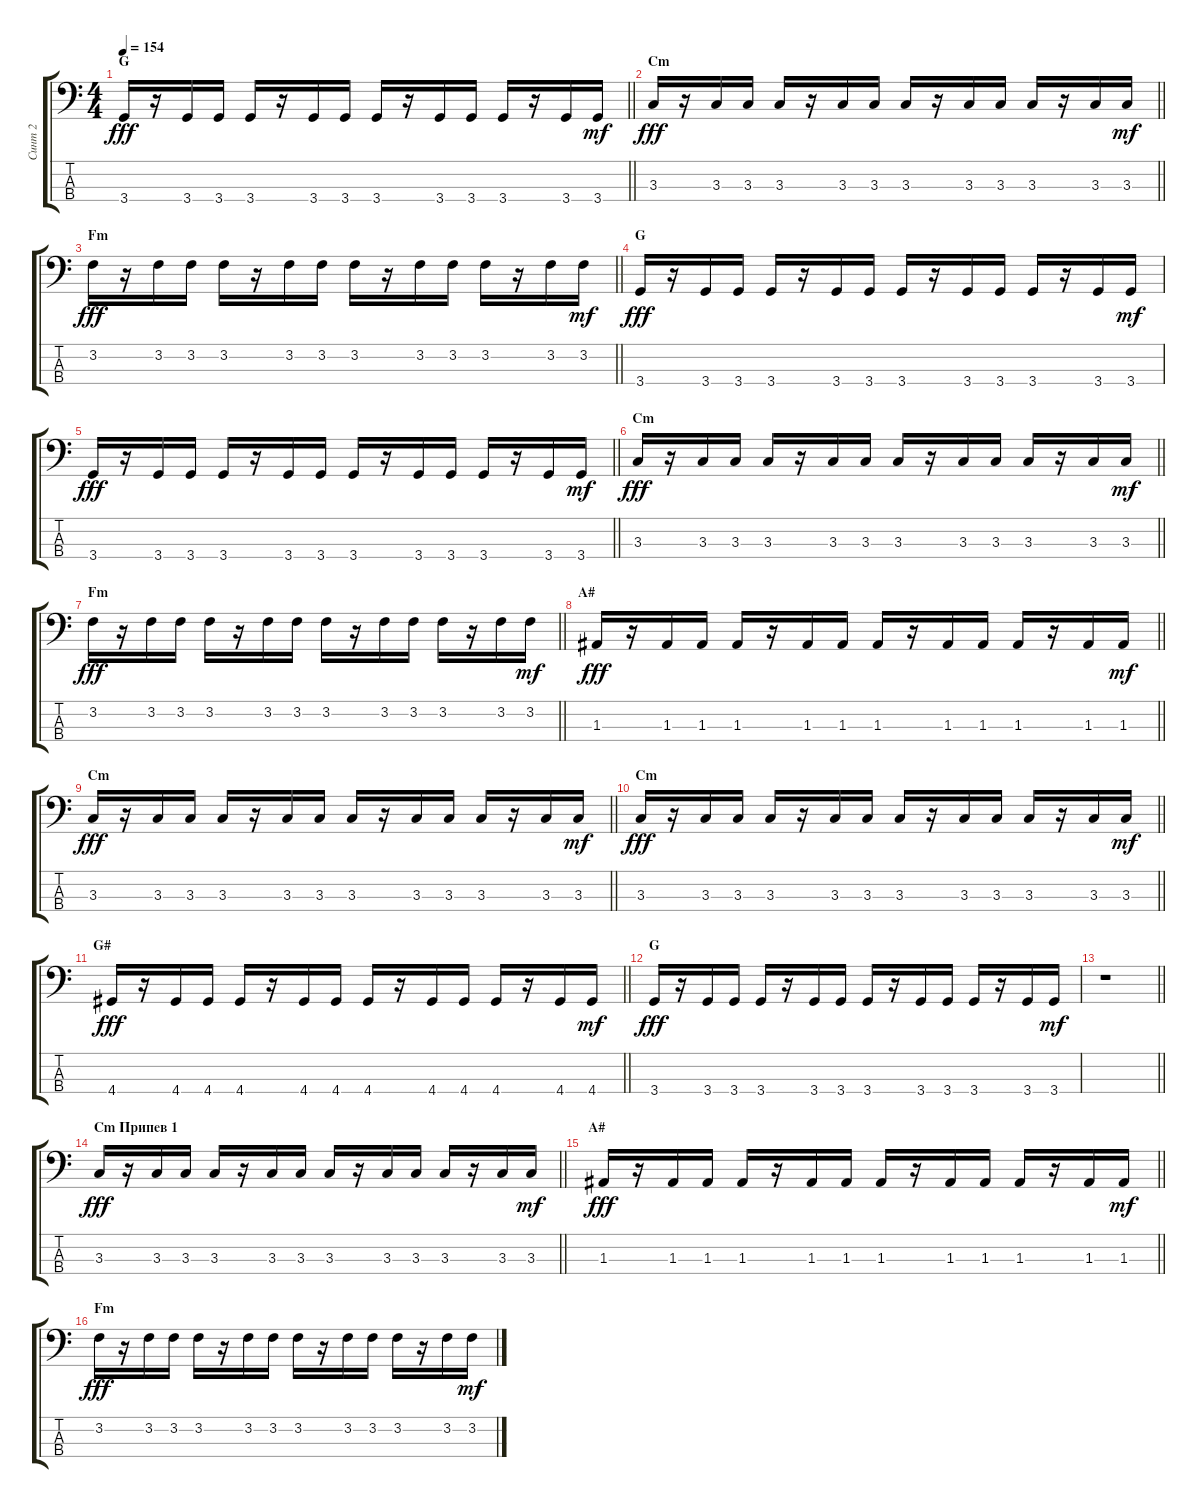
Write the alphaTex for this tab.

\track ("Синт 2" "Синт 2") {instrument synthbass2}
\staff {score tabs}
\tuning (G2 D2 A1 E1) {hide}
\ts (4 4)
\section ("" "G")
\tempo 154
\clef f4
\barLineRight lightlight
\ks c
3.4.16{dy fff} r.16 3.4.16 3.4.16 3.4.16 r.16 3.4.16 3.4.16 3.4.16 r.16 3.4.16 3.4.16 3.4.16 r.16 3.4.16 3.4.16{dy mf} |
\section ("" "Cm")
\barLineRight lightlight
3.3.16{dy fff} r.16 3.3.16 3.3.16 3.3.16 r.16 3.3.16 3.3.16 3.3.16 r.16 3.3.16 3.3.16 3.3.16 r.16 3.3.16 3.3.16{dy mf} |
\section ("" "Fm")
\barLineRight lightlight
3.2.16{dy fff} r.16 3.2.16 3.2.16 3.2.16 r.16 3.2.16 3.2.16 3.2.16 r.16 3.2.16 3.2.16 3.2.16 r.16 3.2.16 3.2.16{dy mf} |
\section ("" "G")
3.4.16{dy fff} r.16 3.4.16 3.4.16 3.4.16 r.16 3.4.16 3.4.16 3.4.16 r.16 3.4.16 3.4.16 3.4.16 r.16 3.4.16 3.4.16{dy mf} |
\barLineRight lightlight
3.4.16{dy fff} r.16 3.4.16 3.4.16 3.4.16 r.16 3.4.16 3.4.16 3.4.16 r.16 3.4.16 3.4.16 3.4.16 r.16 3.4.16 3.4.16{dy mf} |
\section ("" "Cm")
\barLineRight lightlight
3.3.16{dy fff} r.16 3.3.16 3.3.16 3.3.16 r.16 3.3.16 3.3.16 3.3.16 r.16 3.3.16 3.3.16 3.3.16 r.16 3.3.16 3.3.16{dy mf} |
\section ("" "Fm")
\barLineRight lightlight
3.2.16{dy fff} r.16 3.2.16 3.2.16 3.2.16 r.16 3.2.16 3.2.16 3.2.16 r.16 3.2.16 3.2.16 3.2.16 r.16 3.2.16 3.2.16{dy mf} |
\section ("" "A#")
\barLineRight lightlight
1.3.16{dy fff} r.16 1.3.16 1.3.16 1.3.16 r.16 1.3.16 1.3.16 1.3.16 r.16 1.3.16 1.3.16 1.3.16 r.16 1.3.16 1.3.16{dy mf} |
\section ("" "Cm")
\barLineRight lightlight
3.3.16{dy fff} r.16 3.3.16 3.3.16 3.3.16 r.16 3.3.16 3.3.16 3.3.16 r.16 3.3.16 3.3.16 3.3.16 r.16 3.3.16 3.3.16{dy mf} |
\section ("" "Cm")
\barLineRight lightlight
3.3.16{dy fff} r.16 3.3.16 3.3.16 3.3.16 r.16 3.3.16 3.3.16 3.3.16 r.16 3.3.16 3.3.16 3.3.16 r.16 3.3.16 3.3.16{dy mf} |
\section ("" "G#")
\barLineRight lightlight
4.4.16{dy fff} r.16 4.4.16 4.4.16 4.4.16 r.16 4.4.16 4.4.16 4.4.16 r.16 4.4.16 4.4.16 4.4.16 r.16 4.4.16 4.4.16{dy mf} |
\section ("" "G")
3.4.16{dy fff} r.16 3.4.16 3.4.16 3.4.16 r.16 3.4.16 3.4.16 3.4.16 r.16 3.4.16 3.4.16 3.4.16 r.16 3.4.16 3.4.16{dy mf} |
\barLineRight lightlight
r.1 |
\section ("" "Cm Припев 1")
\barLineRight lightlight
3.3.16{dy fff} r.16 3.3.16 3.3.16 3.3.16 r.16 3.3.16 3.3.16 3.3.16 r.16 3.3.16 3.3.16 3.3.16 r.16 3.3.16 3.3.16{dy mf} |
\section ("" " A#")
\barLineRight lightlight
1.3.16{dy fff} r.16 1.3.16 1.3.16 1.3.16 r.16 1.3.16 1.3.16 1.3.16 r.16 1.3.16 1.3.16 1.3.16 r.16 1.3.16 1.3.16{dy mf} |
\section ("" "Fm")
3.2.16{dy fff} r.16 3.2.16 3.2.16 3.2.16 r.16 3.2.16 3.2.16 3.2.16 r.16 3.2.16 3.2.16 3.2.16 r.16 3.2.16 3.2.16{dy mf}
